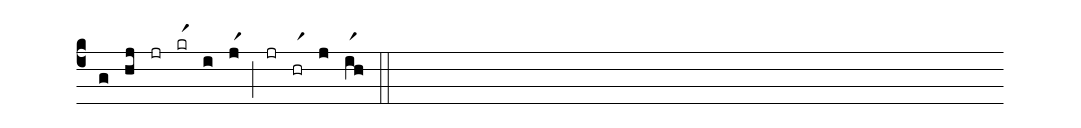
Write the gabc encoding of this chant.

annotation: IIIa;
%%
(c4)(g)(hj)(jr)(krr1)(i)(jr1)(;)(jr)(hrr1)(j)(ir1h)(::)
